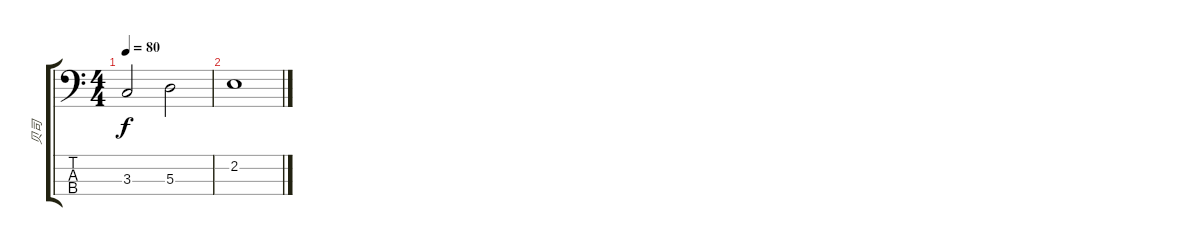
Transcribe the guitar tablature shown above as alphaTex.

\track ("贝司" "贝司") {instrument electricbassfinger}
\staff {score tabs}
\tuning (G2 D2 A1 E1) {hide}
\ts (4 4)
\tempo 80
\clef f4
\ks c
3.3.2{dy f} 5.3.2 |
2.2.1
